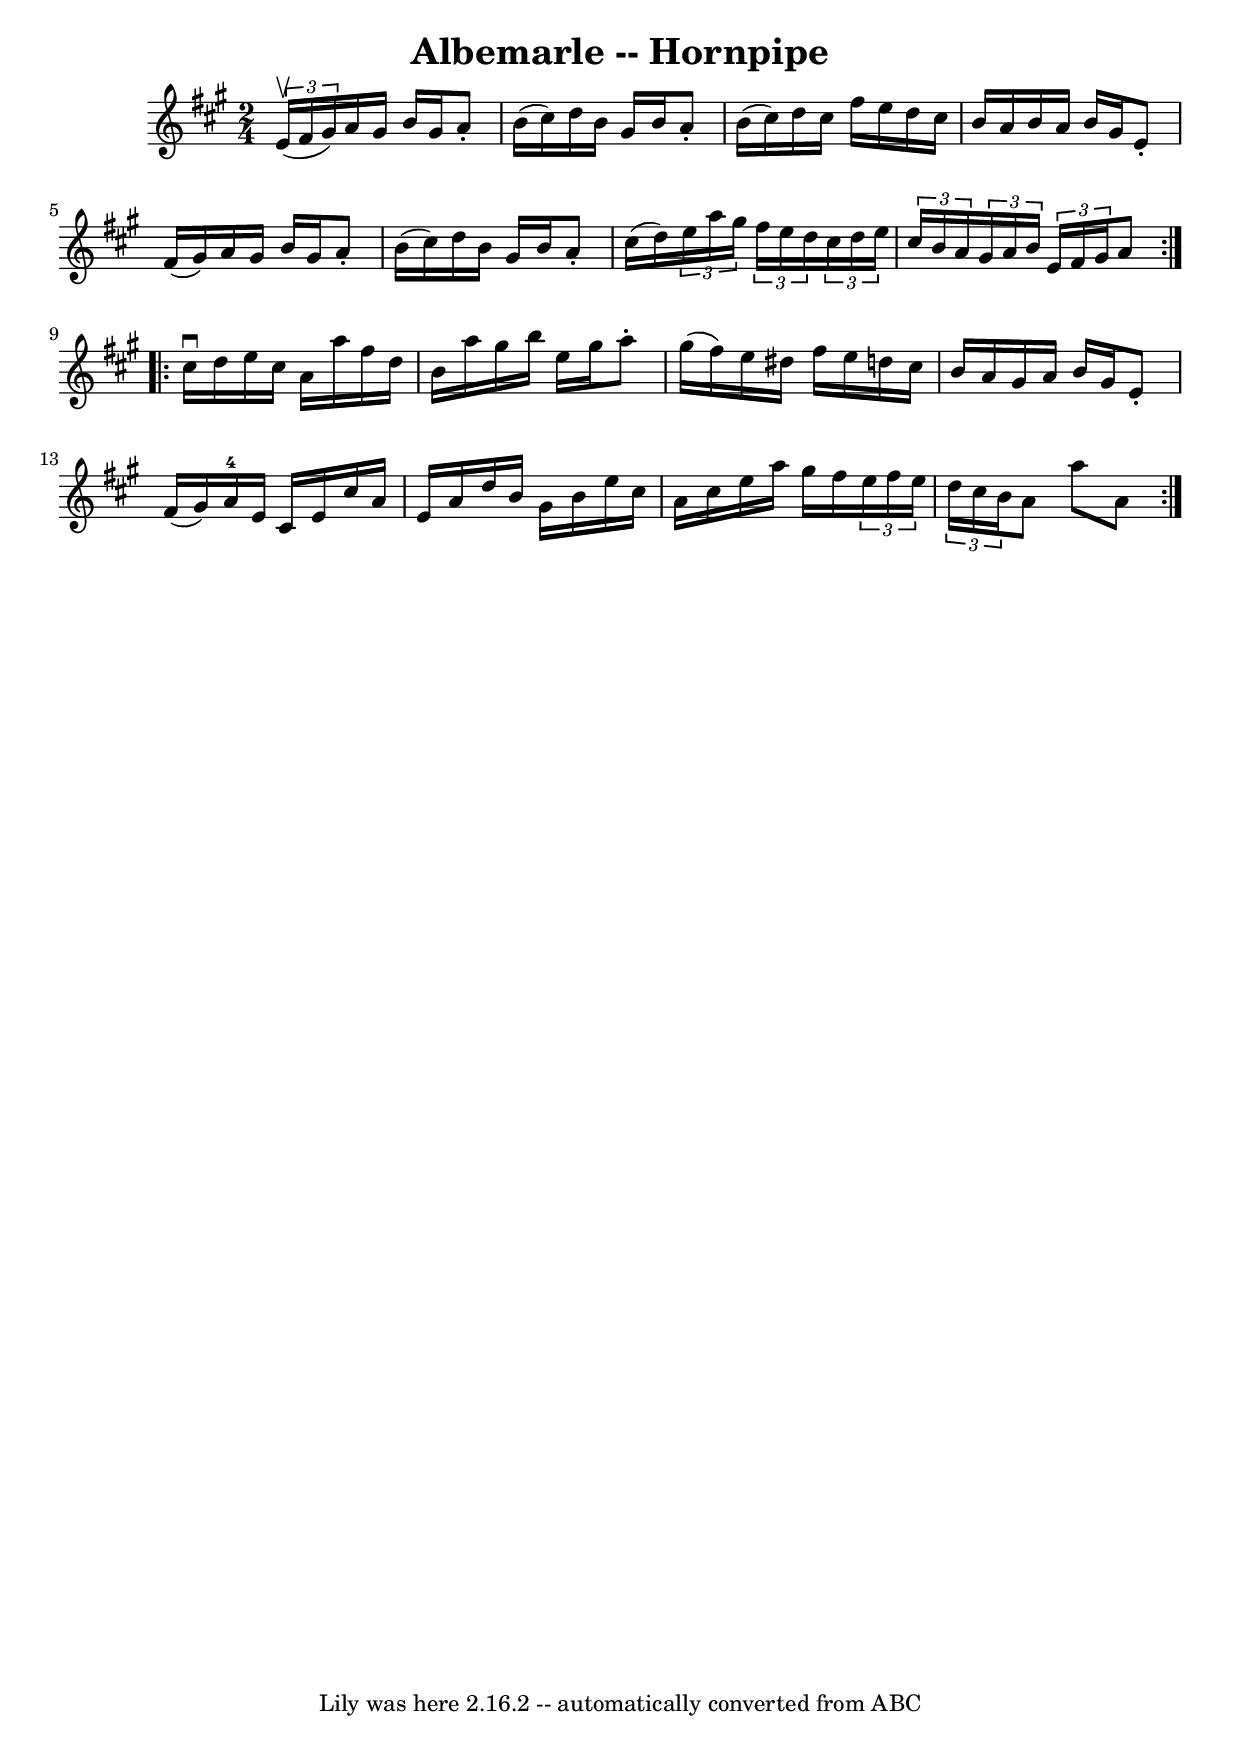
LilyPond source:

\version "2.7.40"
\include "Mammoth.ily"
\header {
	%% book = "Cole's 1000 Fiddle Tunes"
	crossRefNumber = "1"
	footnotes = ""
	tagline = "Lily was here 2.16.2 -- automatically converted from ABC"
	title = "Albemarle -- Hornpipe"
}
voicedefault =  {
\set Score.defaultBarType = "empty"

\repeat volta 2 {
\time 2/4 \key a \major   \times 2/3 { e'16 (^\upbow fis'16 gis'16) } 
|
 a'16 gis'16 b'16 gis'16 a'8 -. b'16 (cis''16) 
|
 d''16 b'16 gis'16 b'16 a'8 -. b'16 (cis''16) 
|
 d''16 cis''16 fis''16 e''16 d''16 cis''16 b'16   
 a'16  |
 b'16 a'16 b'16 gis'16 e'8 -. fis'16 (gis'16  
-) |
 a'16 gis'16 b'16 gis'16 a'8 -. b'16 (cis''16  
-) |
 d''16 b'16 gis'16 b'16 a'8 -. cis''16 (d''16) 
|
     \times 2/3 { e''16 a''16 gis''16  }   \times 2/3 {   
fis''16 e''16 d''16  }   \times 2/3 { cis''16 d''16 e''16  }   
\times 2/3 { cis''16 b'16 a'16  } |
 \times 2/3 { gis'16    
a'16 b'16  }   \times 2/3 { e'16 fis'16 gis'16  } a'8  }     
\repeat volta 2 { cis''16^\downbow d''16  |
 e''16 cis''16    
a'16 a''16 fis''16 d''16 b'16 a''16  |
 gis''16 b''16 
 e''16 gis''16 a''8 -. gis''16 (fis''16) |
 e''16    
dis''16 fis''16 e''16 d''!16 cis''16 b'16 a'16  |
     
gis'16 a'16 b'16 gis'16 e'8 -. fis'16 (gis'16) |
   
a'16-4 e'16 cis'16 e'16 cis''16 a'16 e'16 a'16  |
 
 d''16 b'16 gis'16 b'16 e''16 cis''16 a'16 cis''16  
|
 e''16 a''16 gis''16 fis''16    \times 2/3 { e''16    
fis''16 e''16  }   \times 2/3 { d''16 cis''16 b'16  } |
 a'8 
 a''8 a'8  }   
}

\score{
    <<

	\context Staff="default"
	{
	    \voicedefault 
	}

    >>
	\layout {
	}
	\midi {}
}
